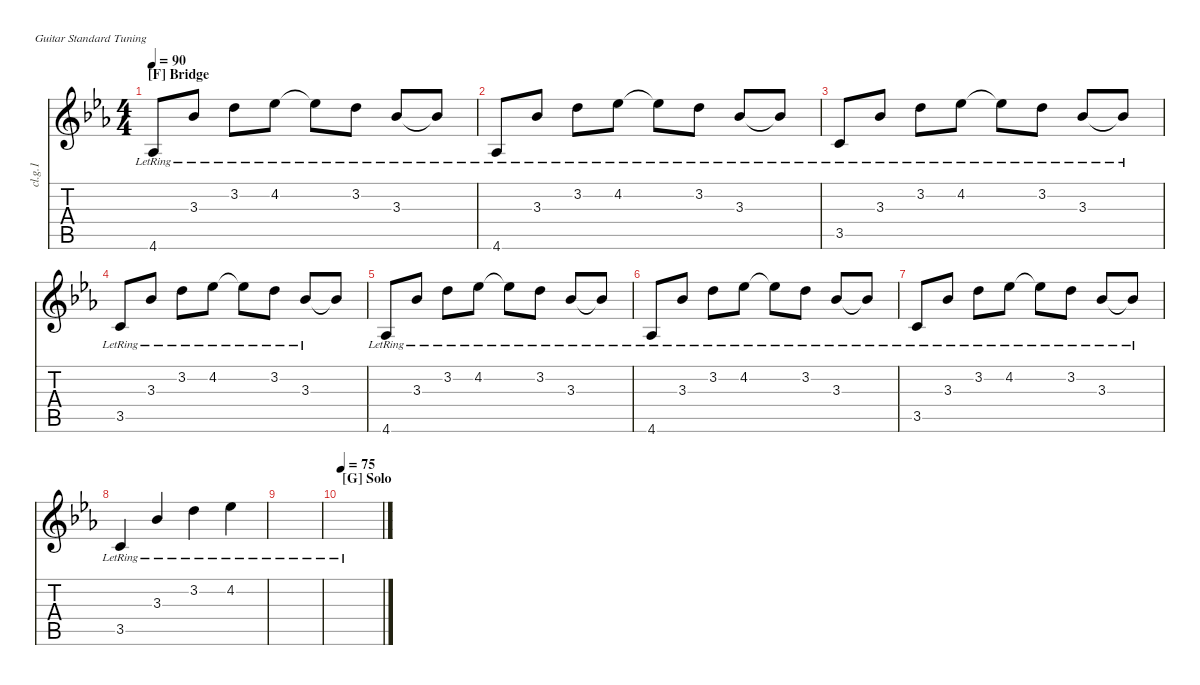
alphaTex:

\defaultSystemsLayout 4
\hideDynamics
\bracketExtendMode nobrackets
\otherSystemsTrackNameOrientation horizontal
\track ("Clean Guitar 1" "cl.g.1") {instrument electricguitarclean}
\staff {score tabs}
\tuning (E4 B3 G3 D3 A2 E2)
\ts (4 4)
\section ("F" "Bridge")
\tempo 90
\clef g2
\ks cminor
4.6{lr acc b}.8{dy mf beam Up} 3.3{lr acc b}.8{beam Up} 3.2{lr acc forcenatural}.8{beam Down} 4.2{lr acc b}.8{beam Down} 4.2{lr t acc b}.8{beam Down} 3.2{lr acc forcenatural}.8{beam Down} 3.3{lr acc b}.8{beam Up} 3.3{lr t acc b}.8{beam Up} |
4.6{lr acc b}.8{beam Up} 3.3{lr acc b}.8{beam Up} 3.2{lr acc forcenatural}.8{beam Down} 4.2{lr acc b}.8{beam Down} 4.2{lr t acc b}.8{beam Down} 3.2{lr acc forcenatural}.8{beam Down} 3.3{lr acc b}.8{beam Up} 3.3{lr t acc b}.8{beam Up} |
3.5{lr acc forcenatural}.8{beam Up} 3.3{lr acc b}.8{beam Up} 3.2{lr acc forcenatural}.8{beam Down} 4.2{lr acc b}.8{beam Down} 4.2{lr t acc b}.8{beam Down} 3.2{lr acc forcenatural}.8{beam Down} 3.3{lr acc b}.8{beam Up} 3.3{lr t acc b}.8{beam Up} |
3.5{lr acc forcenatural}.8{beam Up} 3.3{lr acc b}.8{beam Up} 3.2{lr acc forcenatural}.8{beam Down} 4.2{lr acc b}.8{beam Down} 4.2{lr t acc b}.8{beam Down} 3.2{lr acc forcenatural}.8{beam Down} 3.3{lr acc b}.8{beam Up} 3.3{t acc b}.8{beam Up} |
4.6{lr acc b}.8{beam Up} 3.3{lr acc b}.8{beam Up} 3.2{lr acc forcenatural}.8{beam Down} 4.2{lr acc b}.8{beam Down} 4.2{lr t acc b}.8{beam Down} 3.2{lr acc forcenatural}.8{beam Down} 3.3{lr acc b}.8{beam Up} 3.3{lr t acc b}.8{beam Up} |
4.6{lr acc b}.8{beam Up} 3.3{lr acc b}.8{beam Up} 3.2{lr acc forcenatural}.8{beam Down} 4.2{lr acc b}.8{beam Down} 4.2{lr t acc b}.8{beam Down} 3.2{lr acc forcenatural}.8{beam Down} 3.3{lr acc b}.8{beam Up} 3.3{lr t acc b}.8{beam Up} |
3.5{lr acc forcenatural}.8{beam Up} 3.3{lr acc b}.8{beam Up} 3.2{lr acc forcenatural}.8{beam Down} 4.2{lr acc b}.8{beam Down} 4.2{lr t acc b}.8{beam Down} 3.2{lr acc forcenatural}.8{beam Down} 3.3{lr acc b}.8{beam Up} 3.3{lr t acc b}.8{beam Up} |
3.5{lr acc forcenatural}.4{beam Up} 3.3{lr acc b}.4{beam Up} 3.2{lr acc forcenatural}.4{beam Down} 4.2{lr acc b}.4{beam Down} |
|
\section ("G" "Solo")
\tempo 75
